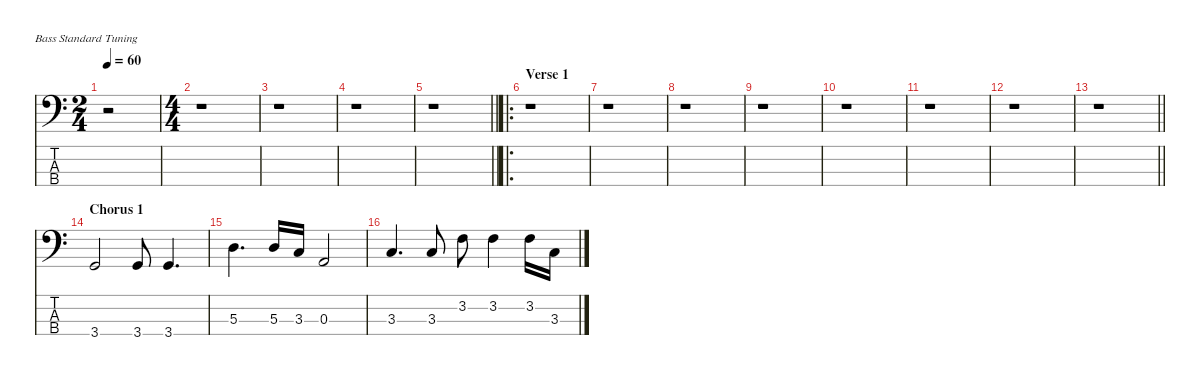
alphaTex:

\defaultSystemsLayout 4
\hideDynamics
\bracketExtendMode nobrackets
\singleTrackTrackNamePolicy hidden
\multiTrackTrackNamePolicy hidden
\otherSystemsTrackNameOrientation horizontal
\track ("Bass" "el.bs.") {instrument electricbassfinger}
\staff {score tabs}
\tuning (G2 D2 A1 E1)
\ts (2 4)
\beaming (8 2 2 2 2)
\ac
\tempo 60
\clef f4
\ks aminor
r.2{dy f instrument electricbassfinger beam Down} |
\ts (4 4)
\beaming (8 2 2 2 2)
r.1{beam Down} |
r.1{beam Down} |
r.1{beam Down} |
\barLineRight lightlight
r.1{beam Down} |
\ro
\section ("" "Verse 1")
r.1{beam Down} |
r.1{beam Down} |
r.1{beam Down} |
r.1{beam Down} |
r.1{beam Down} |
r.1{beam Down} |
r.1{beam Down} |
\barLineRight lightlight
r.1{beam Down} |
\section ("" "Chorus 1")
3.4.2{beam Up} 3.4.8{beam Up} 3.4.4{d beam Up} |
5.3.4{d beam Down} 5.3.16{beam Up} 3.3.16{beam Up} 0.3.2{beam Up} |
3.3.4{d beam Up} 3.3.8{beam Up} 3.2.8{beam Down} 3.2.4{beam Down} 3.2.16{beam Down} 3.3.16{beam Down}
